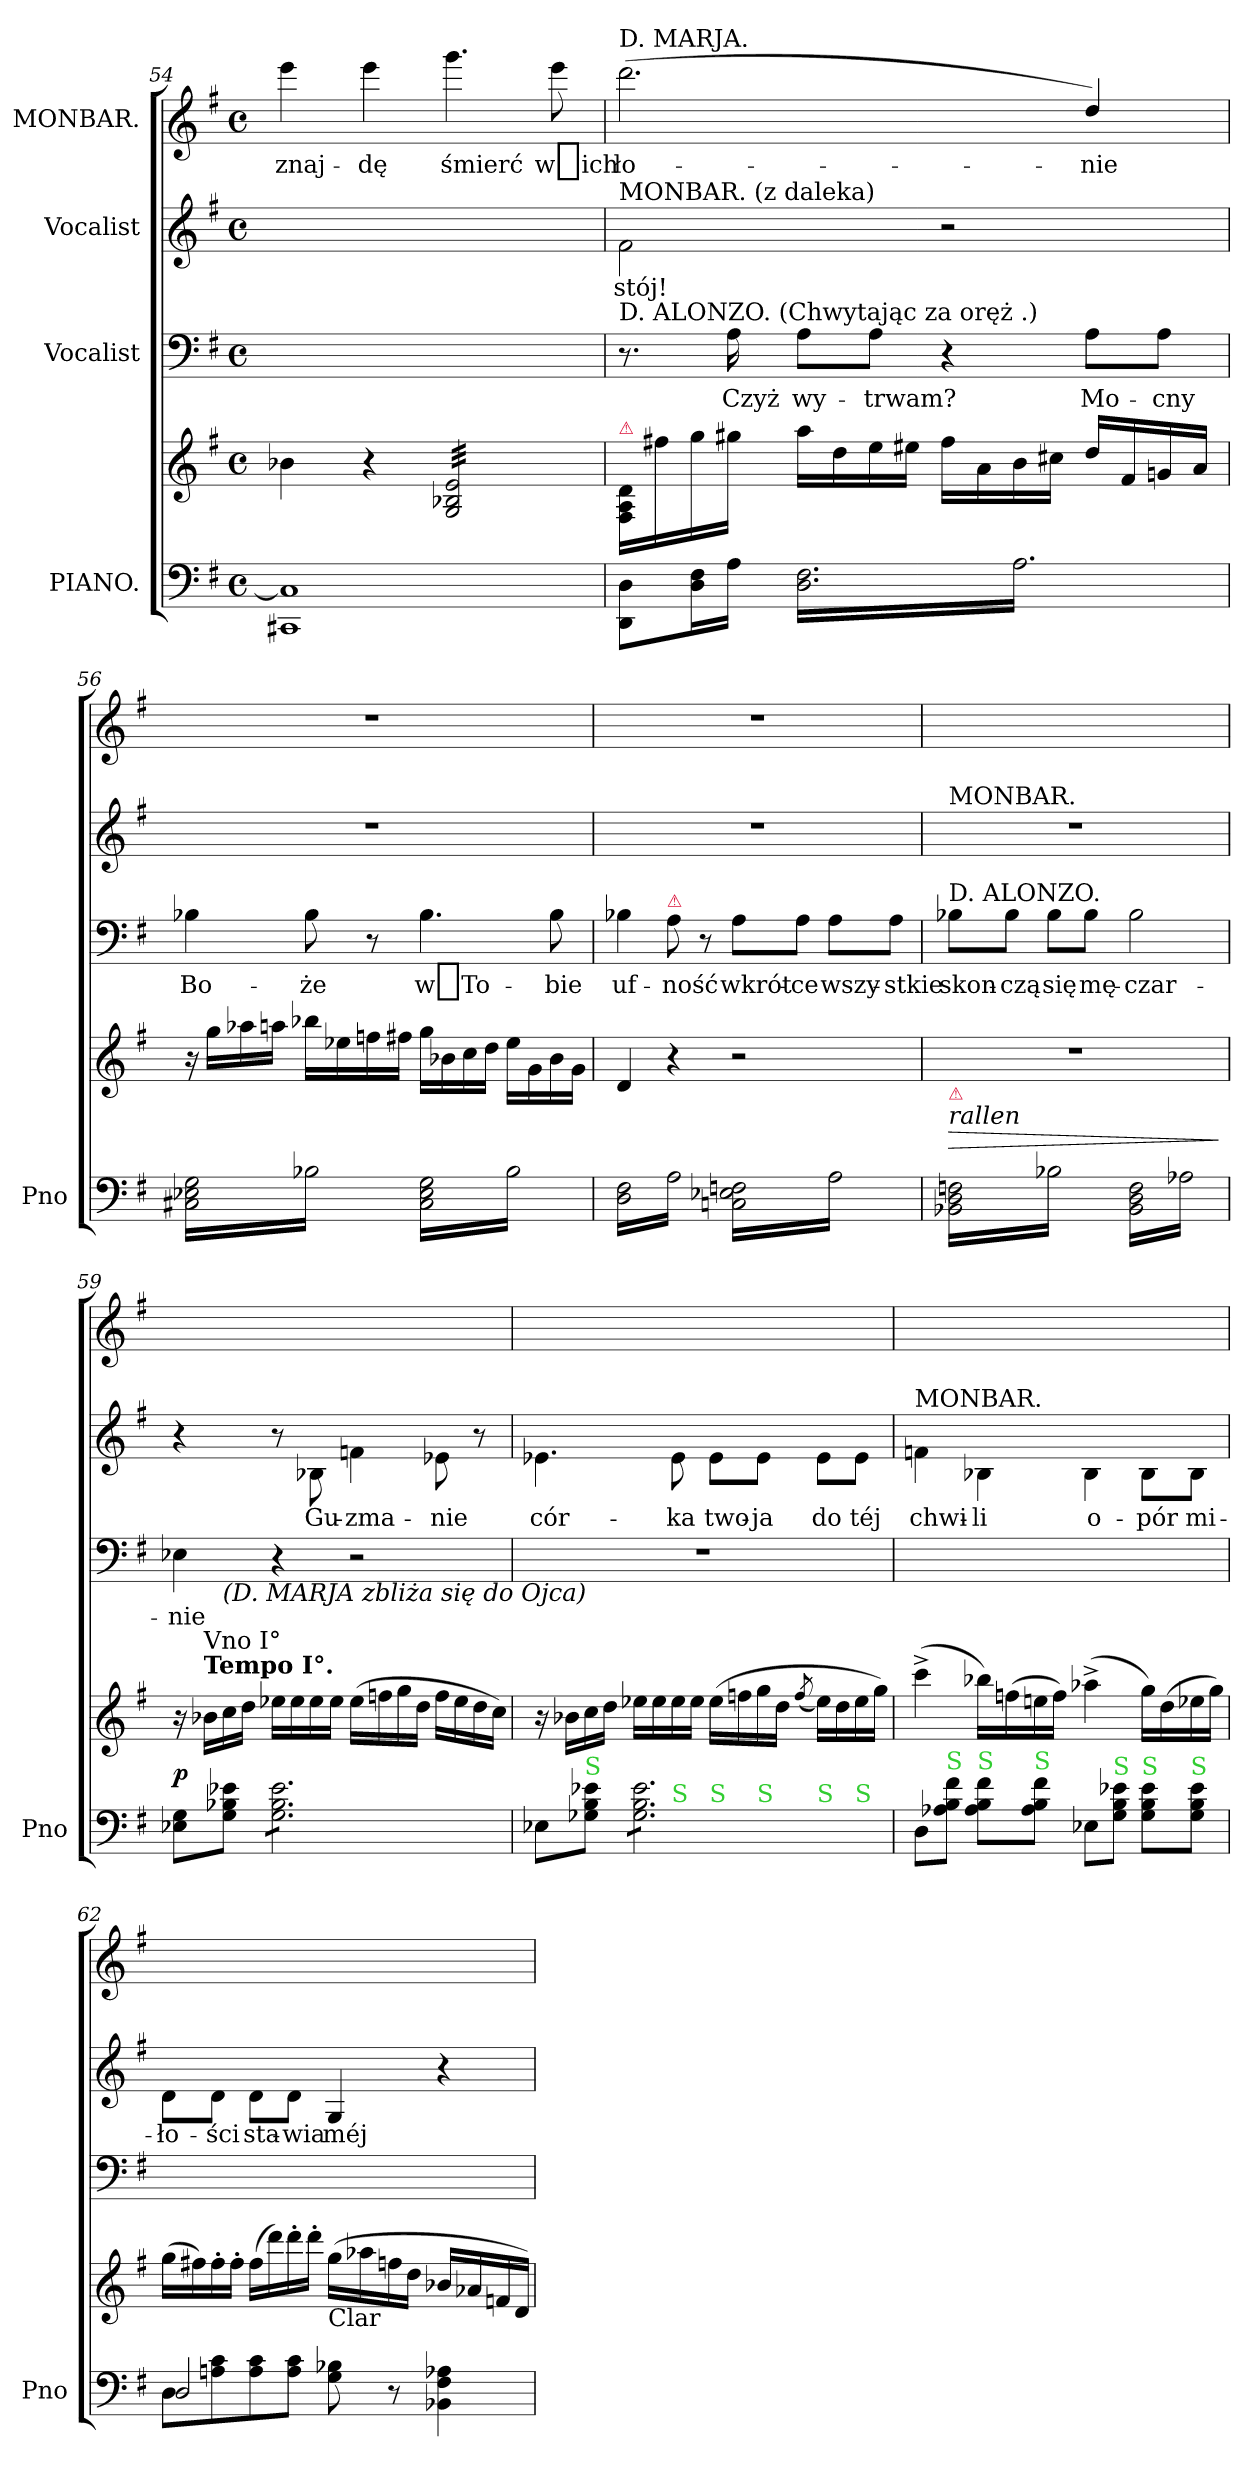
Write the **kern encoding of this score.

**kern	**kern	**dynam	**kern	**text	**kern	**text	**kern	**text
*part4	*part4	*part4	*part3	*part3	*part2	*part2	*part1	*part1
*staff5	*staff4	*staff4/5	*staff3	*staff3	*staff2	*staff2	*staff1	*staff1
*I"PIANO.	*	*	*I"Vocalist	*	*I"Vocalist	*	*I"MONBAR.	*
*I'Pno	*	*	*	*	*	*	*	*
*clefF4	*clefG2	*	*clefF4	*	*clefG2	*	*clefG2	*
*	*	*	*	*	*	*	*ITrd8c12	*
*k[f#]	*k[f#]	*	*k[f#]	*	*k[f#]	*	*k[f#]	*
*M4/4	*M4/4	*	*M4/4	*	*M4/4	*	*M4/4	*
*met(c)	*met(c)	*	*met(c)	*	*met(c)	*	*met(c)	*
=54	=54	=54	=54	=54	=54	=54	=54	=54
1CC#X 1C#]	4b-X\	.	1ryy	.	1ryy	.	4ee\	znaj-
.	4r	.	.	.	.	.	4ee\	-dę
*	*tremolo	*	*	*	*	*	*	*
.	32G/ 32B-X/ 32e/LLL	.	.	.	.	.	4.gg\	śmierć
.	32G/ 32B-X/ 32e/	.	.	.	.	.	.	.
.	32G/ 32B-X/ 32e/	.	.	.	.	.	.	.
.	32G/ 32B-X/ 32e/	.	.	.	.	.	.	.
.	32G/ 32B-X/ 32e/	.	.	.	.	.	.	.
.	32G/ 32B-X/ 32e/	.	.	.	.	.	.	.
.	32G/ 32B-X/ 32e/	.	.	.	.	.	.	.
.	32G/ 32B-X/ 32e/	.	.	.	.	.	.	.
.	32G/ 32B-X/ 32e/	.	.	.	.	.	.	.
.	32G/ 32B-X/ 32e/	.	.	.	.	.	.	.
.	32G/ 32B-X/ 32e/	.	.	.	.	.	.	.
.	32G/ 32B-X/ 32e/	.	.	.	.	.	.	.
.	32G/ 32B-X/ 32e/	.	.	.	.	.	8ee\	w_ich
.	32G/ 32B-X/ 32e/	.	.	.	.	.	.	.
.	32G/ 32B-X/ 32e/	.	.	.	.	.	.	.
.	32G/ 32B-X/ 32e/JJJ	.	.	.	.	.	.	.
*	*Xtremolo	*	*	*	*	*	*	*
=55	=55	=55	=55	=55	=55	=55	=55	=55
!	!	!	!	!	!	!	!LO:TX:a:t=D. MARJA.	!
!	!	!	!	!	!LO:TX:a:t=MONBAR. (z daleka)	!	!	!
!	!	!	!LO:TX:a:t=D. ALONZO. (Chwytając za oręż .)	!	!	!	!	!
!	!LO:TX:a:color=crimson:t=⚠	!	!	!	!	!	!	!
8DD\ 8D\L	16F#/ 16A/ 16d/LL	.	8.r	.	2f#\	stój!	(2.dd\	ło-
.	16ff#X\	.	.	.	.	.	.	.
16D\ 16F#\L	16gg\	.	.	.	.	.	.	.
16A\JJ	16gg#X\JJ	.	16A\	Czyż	.	.	.	.
*tremolo	*	*	*	*	*	*	*	*
16D\ 16F#\LL	16aa\LL	.	8A\L	wy-	.	.	.	.
16A\	16dd\	.	.	.	.	.	.	.
16D\ 16F#\	16ee\	.	8A\J	-trwam?	.	.	.	.
16A\	16ee#X\JJ	.	.	.	.	.	.	.
16D\ 16F#\	16ff#\LL	.	4r	.	2r	.	.	.
16A\	16a\	.	.	.	.	.	.	.
16D\ 16F#\	16b\	.	.	.	.	.	.	.
16A\	16cc#X\JJ	.	.	.	.	.	.	.
16D\ 16F#\	16dd/LL	.	8A\L	Mo-	.	.	4d/)	-nie
16A\	16f#/	.	.	.	.	.	.	.
16D\ 16F#\	16gn/	.	8A\J	-cny	.	.	.	.
16A\JJ	16a/JJ	.	.	.	.	.	.	.
=56	=56	=56	=56	=56	=56	=56	=56	=56
16C#X\ 16E-X\ 16G\LL	16r	.	4B-X\	Bo-	1r	.	1r	.
16B-X\	16gg\LL	.	.	.	.	.	.	.
16C#X\ 16E-X\ 16G\	16aa-X\	.	.	.	.	.	.	.
16B-X\	16aan\JJ	.	.	.	.	.	.	.
16C#X\ 16E-X\ 16G\	16bb-X\LL	.	8B-\	-że	.	.	.	.
16B-X\	16ee-X\	.	.	.	.	.	.	.
16C#X\ 16E-X\ 16G\	16ffn\	.	8r	.	.	.	.	.
16B-X\JJ	16ff#X\JJ	.	.	.	.	.	.	.
16C#\ 16E-\ 16G\LL	16gg\LL	.	4.B-\	w_To-	.	.	.	.
16B-\	16b-X\	.	.	.	.	.	.	.
16C#\ 16E-\ 16G\	16cc\	.	.	.	.	.	.	.
16B-\	16dd\JJ	.	.	.	.	.	.	.
16C#\ 16E-\ 16G\	16ee-\LL	.	.	.	.	.	.	.
16B-\	16g\	.	.	.	.	.	.	.
16C#\ 16E-\ 16G\	16b-\	.	8B-\	-bie	.	.	.	.
16B-\JJ	16g\JJ	.	.	.	.	.	.	.
=57	=57	=57	=57	=57	=57	=57	=57	=57
16D\ 16F#\LL	4d/	.	4B-X\	uf-	1r	.	1r	.
16A\	.	.	.	.	.	.	.	.
16D\ 16F#\	.	.	.	.	.	.	.	.
16A\	.	.	.	.	.	.	.	.
!	!	!	!LO:TX:a:i:color=crimson:t=⚠	!	!	!	!	!
16D\ 16F#\	4r	.	8A\	-ność	.	.	.	.
16A\	.	.	.	.	.	.	.	.
16D\ 16F#\	.	.	8r	.	.	.	.	.
16A\JJ	.	.	.	.	.	.	.	.
16Cn\ 16E-X\ 16Fn\LL	2r	.	8A\L	wkrót-	.	.	.	.
16A\	.	.	.	.	.	.	.	.
16Cn\ 16E-X\ 16Fn\	.	.	8A\J	-ce	.	.	.	.
16A\	.	.	.	.	.	.	.	.
16Cn\ 16E-X\ 16Fn\	.	.	8A\L	wszy-	.	.	.	.
16A\	.	.	.	.	.	.	.	.
16Cn\ 16E-X\ 16Fn\	.	.	8A\J	-stkie	.	.	.	.
16A\JJ	.	.	.	.	.	.	.	.
=58	=58	=58	=58	=58	=58	=58	=58	=58
!	!	!	!	!	!LO:TX:a:t=MONBAR.	!	!	!
!	!	!	!LO:TX:a:t=D. ALONZO.	!	!	!	!	!
!	!LO:TX:b:Bi:color=crimson:t=⚠	!	!	!	!	!	!	!
!	!LO:TX:b:i:t=rallen	!	!	!	!	!	!	!
16BB-X\ 16D\ 16Fn\LL	1r	>	8B-X\L	skon-	1r	.	1ryy	.
16B-\	.	.	.	.	.	.	.	.
16BB-X\ 16D\ 16Fn\	.	.	8B-\J	-czą	.	.	.	.
16B-\	.	.	.	.	.	.	.	.
16BB-X\ 16D\ 16Fn\	.	.	8B-\L	się	.	.	.	.
16B-\	.	.	.	.	.	.	.	.
16BB-X\ 16D\ 16Fn\	.	.	8B-\J	mę-	.	.	.	.
16B-\JJ	.	.	.	.	.	.	.	.
16BB-\ 16D\ 16F\LL	.	.	2B-\	-czar-	.	.	.	.
16A-\	.	.	.	.	.	.	.	.
16BB-\ 16D\ 16F\	.	.	.	.	.	.	.	.
16A-\	.	.	.	.	.	.	.	.
16BB-\ 16D\ 16F\	.	.	.	.	.	.	.	.
16A-\	.	.	.	.	.	.	.	.
16BB-\ 16D\ 16F\	.	.	.	.	.	.	.	.
16A-\JJ	.	.	.	.	.	.	.	.
*Xtremolo	*	*	*	*	*	*	*	*
.	.	]	.	.	.	.	.	.
=59	=59	=59	=59	=59	=59	=59	=59	=59
!	!	!	!LO:TX:a:B:t=Tempo I°.	!	!	!	!	!
*	*	*	*^	*	*	*	*	*
8E-X\ 8G\L	16r	p	4E-X\	8ryy	-nie	4r	.	1ryy	.
!	!LO:TX:a:B:t=Tempo I°.	!	!	!	!	!	!	!	!
!	!LO:TX:a:t=Vno I°	!	!	!	!	!	!	!	!
.	16b-X\LL	.	.	.	.	.	.	.	.
!	!	!	!	!LO:TX:b:i:t=(D. MARJA zbliża się do Ojca)	!	!	!	!	!
8G\ 8B-X\ 8e-X\J	16cc\	.	.	2..ryy	.	.	.	.	.
.	16dd\JJ	.	.	.	.	.	.	.	.
*tremolo	*	*	*	*	*	*	*	*	*
8G\ 8B-\ 8e-\L	16ee-X\LL	.	4r	.	.	8r	.	.	.
.	16ee-\	.	.	.	.	.	.	.	.
8G\ 8B-\ 8e-\	16ee-\	.	.	.	.	8B-X\	Gu-	.	.
.	16ee-\JJ	.	.	.	.	.	.	.	.
8G\ 8B-\ 8e-\	(16ee-\LL	.	2r	.	.	4fn\	-zma-	.	.
.	16ffn\	.	.	.	.	.	.	.	.
8G\ 8B-\ 8e-\	16gg\	.	.	.	.	.	.	.	.
.	16dd\JJ	.	.	.	.	.	.	.	.
8G\ 8B-\ 8e-\	16ff\LL	.	.	.	.	8e-X\	-nie	.	.
.	16ee-\	.	.	.	.	.	.	.	.
8G\ 8B-\ 8e-\J	16dd\	.	.	.	.	8r	.	.	.
*Xtremolo	*	*	*	*	*	*	*	*	*
.	16cc\JJ)	.	.	.	.	.	.	.	.
*	*	*	*v	*v	*	*	*	*	*
=60	=60	=60	=60	=60	=60	=60	=60	=60
*^	*	*	*	*	*	*	*	*
*	*^	*	*	*	*	*	*	*	*
*	*	*^	*	*	*	*	*	*	*	*
*	*	*	*^	*	*	*	*	*	*	*	*
8E-X\L	4.ryy	2ryy	2ryy	2.ryy	16r	.	1r	.	4.e-X\	cór-	1ryy	.
.	.	.	.	.	16b-X\LL	.	.	.	.	.	.	.
!LO:TX:a:color=limegreen:t=S	!	!	!	!	!	!	!	!	!	!	!	!
8G-X\ 8B\ 8e-X\J	.	.	.	.	16cc\	.	.	.	.	.	.	.
.	.	.	.	.	16dd\JJ	.	.	.	.	.	.	.
!LO:TX:a:color=limegreen:t=S	!	!	!	!	!	!	!	!	!	!	!	!
*tremolo	*	*	*	*	*	*	*	*	*	*	*	*
8G-\ 8B\ 8e-\L	.	.	.	.	16ee-X\LL	.	.	.	.	.	.	.
.	.	.	.	.	16ee-\	.	.	.	.	.	.	.
!	!LO:TX:a:color=limegreen:t=S	!	!	!	!	!	!	!	!	!	!	!
8G-\ 8B\ 8e-\	2ryy	.	.	.	16ee-\	.	.	.	8e-\	-ka	.	.
.	.	.	.	.	16ee-\JJ	.	.	.	.	.	.	.
!	!	!LO:TX:a:color=limegreen:t=S	!	!	!	!	!	!	!	!	!	!
8G-\ 8B\ 8e-\	.	2ryy	8ryy	.	(16ee-\LL	.	.	.	8e-\L	two-	.	.
.	.	.	.	.	16ffn\	.	.	.	.	.	.	.
!	!	!	!LO:TX:a:color=limegreen:t=S	!	!	!	!	!	!	!	!	!
8G-\ 8B\ 8e-\	.	.	4.ryy	.	16gg\	.	.	.	8e-\J	-ja	.	.
.	.	.	.	.	16dd\JJ	.	.	.	.	.	.	.
.	.	.	.	.	(8qff/	.	.	.	.	.	.	.
!	!	!	!	!LO:TX:a:color=limegreen:t=S	!	!	!	!	!	!	!	!
8G-\ 8B\ 8e-\	.	.	.	4ryy	16ee-\LL)	.	.	.	8e-\L	do	.	.
.	.	.	.	.	16dd\	.	.	.	.	.	.	.
!	!LO:TX:a:color=limegreen:t=S	!	!	!	!	!	!	!	!	!	!	!
8G-\ 8B\ 8e-\J	8ryy	.	.	.	16ee-\	.	.	.	8e-\J	téj	.	.
*Xtremolo	*	*	*	*	*	*	*	*	*	*	*	*
.	.	.	.	.	16gg\JJ)	.	.	.	.	.	.	.
=61	=61	=61	=61	=61	=61	=61	=61	=61	=61	=61	=61	=61
!	!	!	!	!	!	!	!	!	!LO:TX:a:t=MONBAR.	!	!	!
*v	*v	*v	*v	*v	*	*	*	*	*	*	*	*
8D\L	(4ccc^\	.	1ryy	.	4fn\	chwi-	1ryy	.
!LO:TX:a:color=limegreen:t=S	!	!	!	!	!	!	!	!
8A-X\ 8B\ 8f#\J	.	.	.	.	.	.	.	.
!LO:TX:a:color=limegreen:t=S	!	!	!	!	!	!	!	!
8A-\ 8B\ 8f#\L	16bb-X\LL)	.	.	.	4B-X\	-li	.	.
.	(16ffn\	.	.	.	.	.	.	.
!LO:TX:a:color=limegreen:t=S	!	!	!	!	!	!	!	!
8A-\ 8B\ 8f#\J	16een\	.	.	.	.	.	.	.
.	16ff\JJ)	.	.	.	.	.	.	.
8E-X\L	(4aa-X^\	.	.	.	4B-\	o-	.	.
!LO:TX:a:color=limegreen:t=S	!	!	!	!	!	!	!	!
8G\ 8B\ 8e-X\J	.	.	.	.	.	.	.	.
!LO:TX:a:color=limegreen:t=S	!	!	!	!	!	!	!	!
8G\ 8B\ 8e-\L	16gg\LL)	.	.	.	8B-\L	-pór	.	.
.	(16dd\	.	.	.	.	.	.	.
!LO:TX:a:color=limegreen:t=S	!	!	!	!	!	!	!	!
8G\ 8B\ 8e-\J	16ee-X\	.	.	.	8B-\J	mi-	.	.
.	16gg\JJ)	.	.	.	.	.	.	.
=62	=62	=62	=62	=62	=62	=62	=62	=62
!LO:N:vis=2	!	!	!	!	!	!	!	!
*^	*	*	*	*	*	*	*	*
8D\	2D/	(16gg\LL	.	1ryy	.	8d\L	-ło-	1ryy	.
.	.	16ff#X\)	.	.	.	.	.	.	.
8An\ 8c\	.	16ff#'\	.	.	.	8d\J	-ści	.	.
.	.	16ff#'\JJ	.	.	.	.	.	.	.
8A\ 8c\	.	(16ff#\LL	.	.	.	8d\L	sta-	.	.
.	.	16ddd\)	.	.	.	.	.	.	.
8A\ 8c\J	.	16ddd'\	.	.	.	8d\J	-wia	.	.
.	.	16ddd'\JJ	.	.	.	.	.	.	.
!	!	!LO:TX:b:t=Clar	!	!	!	!	!	!	!
8G\ 8B-X\	2ryy	(16gg\LL	.	.	.	4G/	méj	.	.
.	.	16aa-X\	.	.	.	.	.	.	.
8r	.	16ffn\	.	.	.	.	.	.	.
.	.	16dd\JJ	.	.	.	.	.	.	.
4BB-X\ 4F#\ 4A-X\	.	16b-X/LL	.	.	.	4r	.	.	.
.	.	16a-X/	.	.	.	.	.	.	.
.	.	16fn/	.	.	.	.	.	.	.
.	.	16d/JJ)	.	.	.	.	.	.	.
*v	*v	*	*	*	*	*	*	*	*
=	=	=	=	=	=	=	=	=
*-	*-	*-	*-	*-	*-	*-	*-	*-
